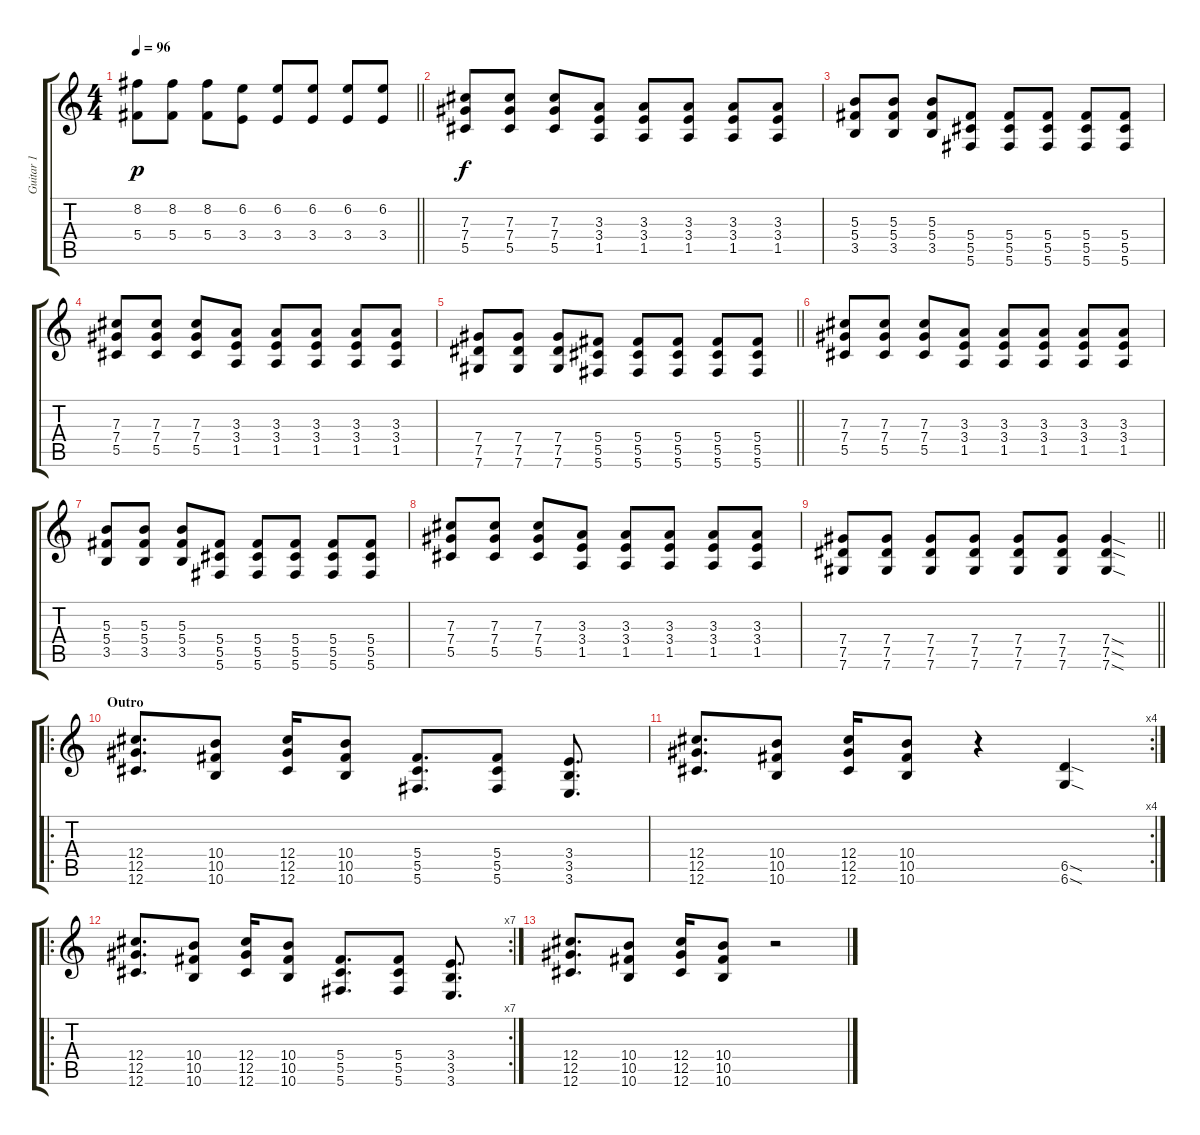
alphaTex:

\track ("Guitar 1" "Guitar 1") {instrument distortionguitar}
\staff {score tabs}
\tuning (Eb4 Bb3 Gb3 Db3 Ab2 Db2) {hide}
\ts (4 4)
\tempo 96
\clef g2
\barLineRight lightlight
\ks c
(8.2 5.4).8{dy p volume 4 balance 0 instrument distortionguitar} (8.2 5.4).8 (8.2 5.4).8{balance 16} (6.2 3.4).8 (6.2 3.4).8{volume 4 balance 0} (6.2 3.4).8 (6.2 3.4).8 (6.2 3.4).8 |
\section ("" " ")
(7.3 7.4 5.5).8{dy f} (7.3 7.4 5.5).8 (7.3 7.4 5.5).8 (3.3 3.4 1.5).8 (3.3 3.4 1.5).8 (3.3 3.4 1.5).8 (3.3 3.4 1.5).8 (3.3 3.4 1.5).8 |
(5.3 5.4 3.5).8 (5.3 5.4 3.5).8 (5.3 5.4 3.5).8 (5.4 5.5 5.6).8 (5.4 5.5 5.6).8 (5.4 5.5 5.6).8 (5.4 5.5 5.6).8 (5.4 5.5 5.6).8 |
(7.3 7.4 5.5).8 (7.3 7.4 5.5).8 (7.3 7.4 5.5).8 (3.3 3.4 1.5).8 (3.3 3.4 1.5).8 (3.3 3.4 1.5).8 (3.3 3.4 1.5).8 (3.3 3.4 1.5).8 |
\barLineRight lightlight
(7.4 7.5 7.6).8 (7.4 7.5 7.6).8 (7.4 7.5 7.6).8 (5.4 5.5 5.6).8 (5.4 5.5 5.6).8 (5.4 5.5 5.6).8 (5.4 5.5 5.6).8 (5.4 5.5 5.6).8 |
(7.3 7.4 5.5).8 (7.3 7.4 5.5).8 (7.3 7.4 5.5).8 (3.3 3.4 1.5).8 (3.3 3.4 1.5).8 (3.3 3.4 1.5).8 (3.3 3.4 1.5).8 (3.3 3.4 1.5).8 |
(5.3 5.4 3.5).8 (5.3 5.4 3.5).8 (5.3 5.4 3.5).8 (5.4 5.5 5.6).8 (5.4 5.5 5.6).8 (5.4 5.5 5.6).8 (5.4 5.5 5.6).8 (5.4 5.5 5.6).8 |
(7.3 7.4 5.5).8 (7.3 7.4 5.5).8 (7.3 7.4 5.5).8 (3.3 3.4 1.5).8 (3.3 3.4 1.5).8 (3.3 3.4 1.5).8 (3.3 3.4 1.5).8 (3.3 3.4 1.5).8 |
\barLineRight lightlight
(7.4 7.5 7.6).8 (7.4 7.5 7.6).8 (7.4 7.5 7.6).8 (7.4 7.5 7.6).8 (7.4 7.5 7.6).8 (7.4 7.5 7.6).8 (7.4{sod} 7.5{sod} 7.6{sod}).4 |
\ro
\section ("" "Outro")
(12.4 12.5 12.6).8{d} (10.4 10.5 10.6).8 (12.4 12.5 12.6).16 (10.4 10.5 10.6).8 (5.4 5.5 5.6).8{d} (5.4 5.5 5.6).8 (3.4 3.5 3.6).8{d} |
\rc 4
(12.4 12.5 12.6).8{d} (10.4 10.5 10.6).8 (12.4 12.5 12.6).16 (10.4 10.5 10.6).8 r.4 (6.5{sod} 6.6{sod}).4 |
\ro
\rc 7
(12.4 12.5 12.6).8{d} (10.4 10.5 10.6).8 (12.4 12.5 12.6).16 (10.4 10.5 10.6).8 (5.4 5.5 5.6).8{d} (5.4 5.5 5.6).8 (3.4 3.5 3.6).8{d} |
(12.4 12.5 12.6).8{d} (10.4 10.5 10.6).8 (12.4 12.5 12.6).16 (10.4 10.5 10.6).8 r.2
